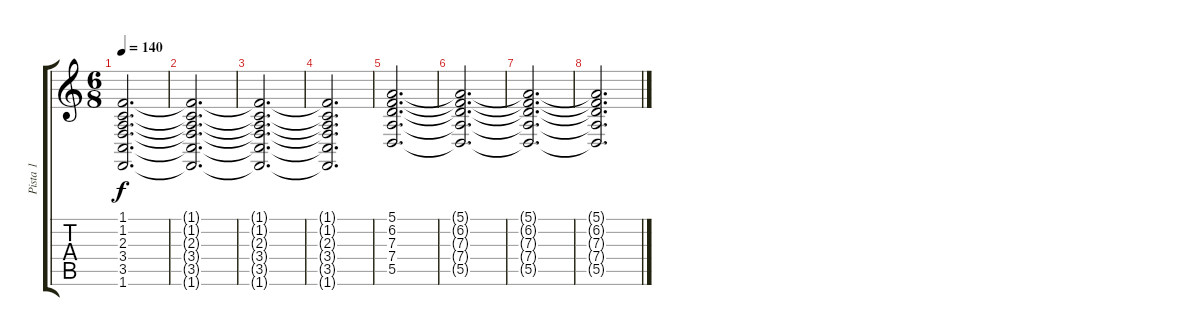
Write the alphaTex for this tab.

\track ("Pista 1" "Pista 1") {instrument tremolostrings}
\staff {score tabs}
\tuning (E4 B3 G3 D3 A2 E2) {hide}
\ts (6 8)
\tempo 140
\clef g2
\ks c
(1.1 1.2 2.3 3.4 3.5 1.6).2{d dy f} |
(1.1{t} 1.2{t} 2.3{t} 3.4{t} 3.5{t} 1.6{t}).2{d} |
(1.1{t} 1.2{t} 2.3{t} 3.4{t} 3.5{t} 1.6{t}).2{d} |
(1.1{t} 1.2{t} 2.3{t} 3.4{t} 3.5{t} 1.6{t}).2{d} |
(5.1 6.2 7.3 7.4 5.5).2{d} |
(5.1{t} 6.2{t} 7.3{t} 7.4{t} 5.5{t}).2{d} |
(5.1{t} 6.2{t} 7.3{t} 7.4{t} 5.5{t}).2{d} |
(5.1{t} 6.2{t} 7.3{t} 7.4{t} 5.5{t}).2{d}
